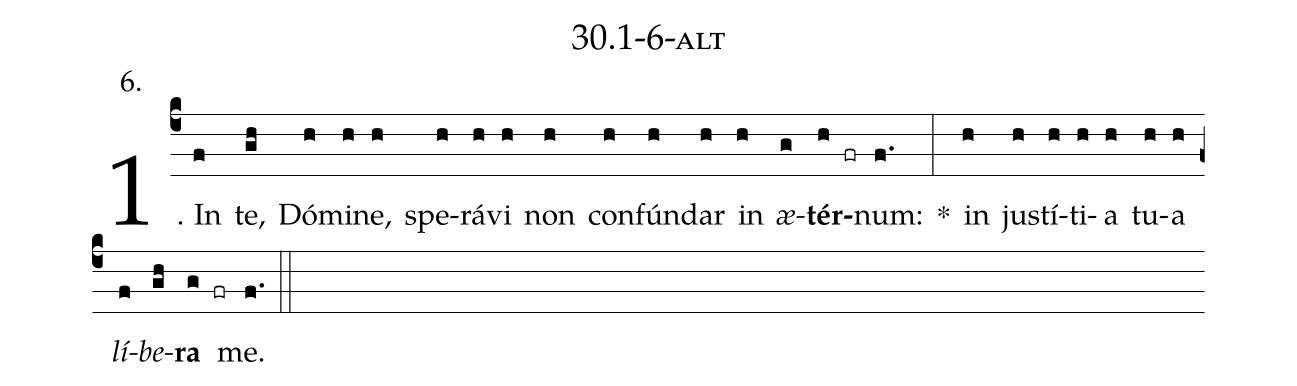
name: 30.1-6-alt;
annotation: 6.;
%%
(c4)1. In(f) te,(gh) Dó(h)mi(h)ne,(h) spe(h)rá(h)vi(h) non(h) con(h)fún(h)dar(h) in(h) <i>æ</i>(g)<b>tér</b>(h fr)num:(f.) *(:) in(h) jus(h)tí(h)ti(h)a(h) tu(h)a(h) <i>lí</i>(f)<i>be</i>(gh)<b>ra</b>(g fr) me.(f.) (::)
